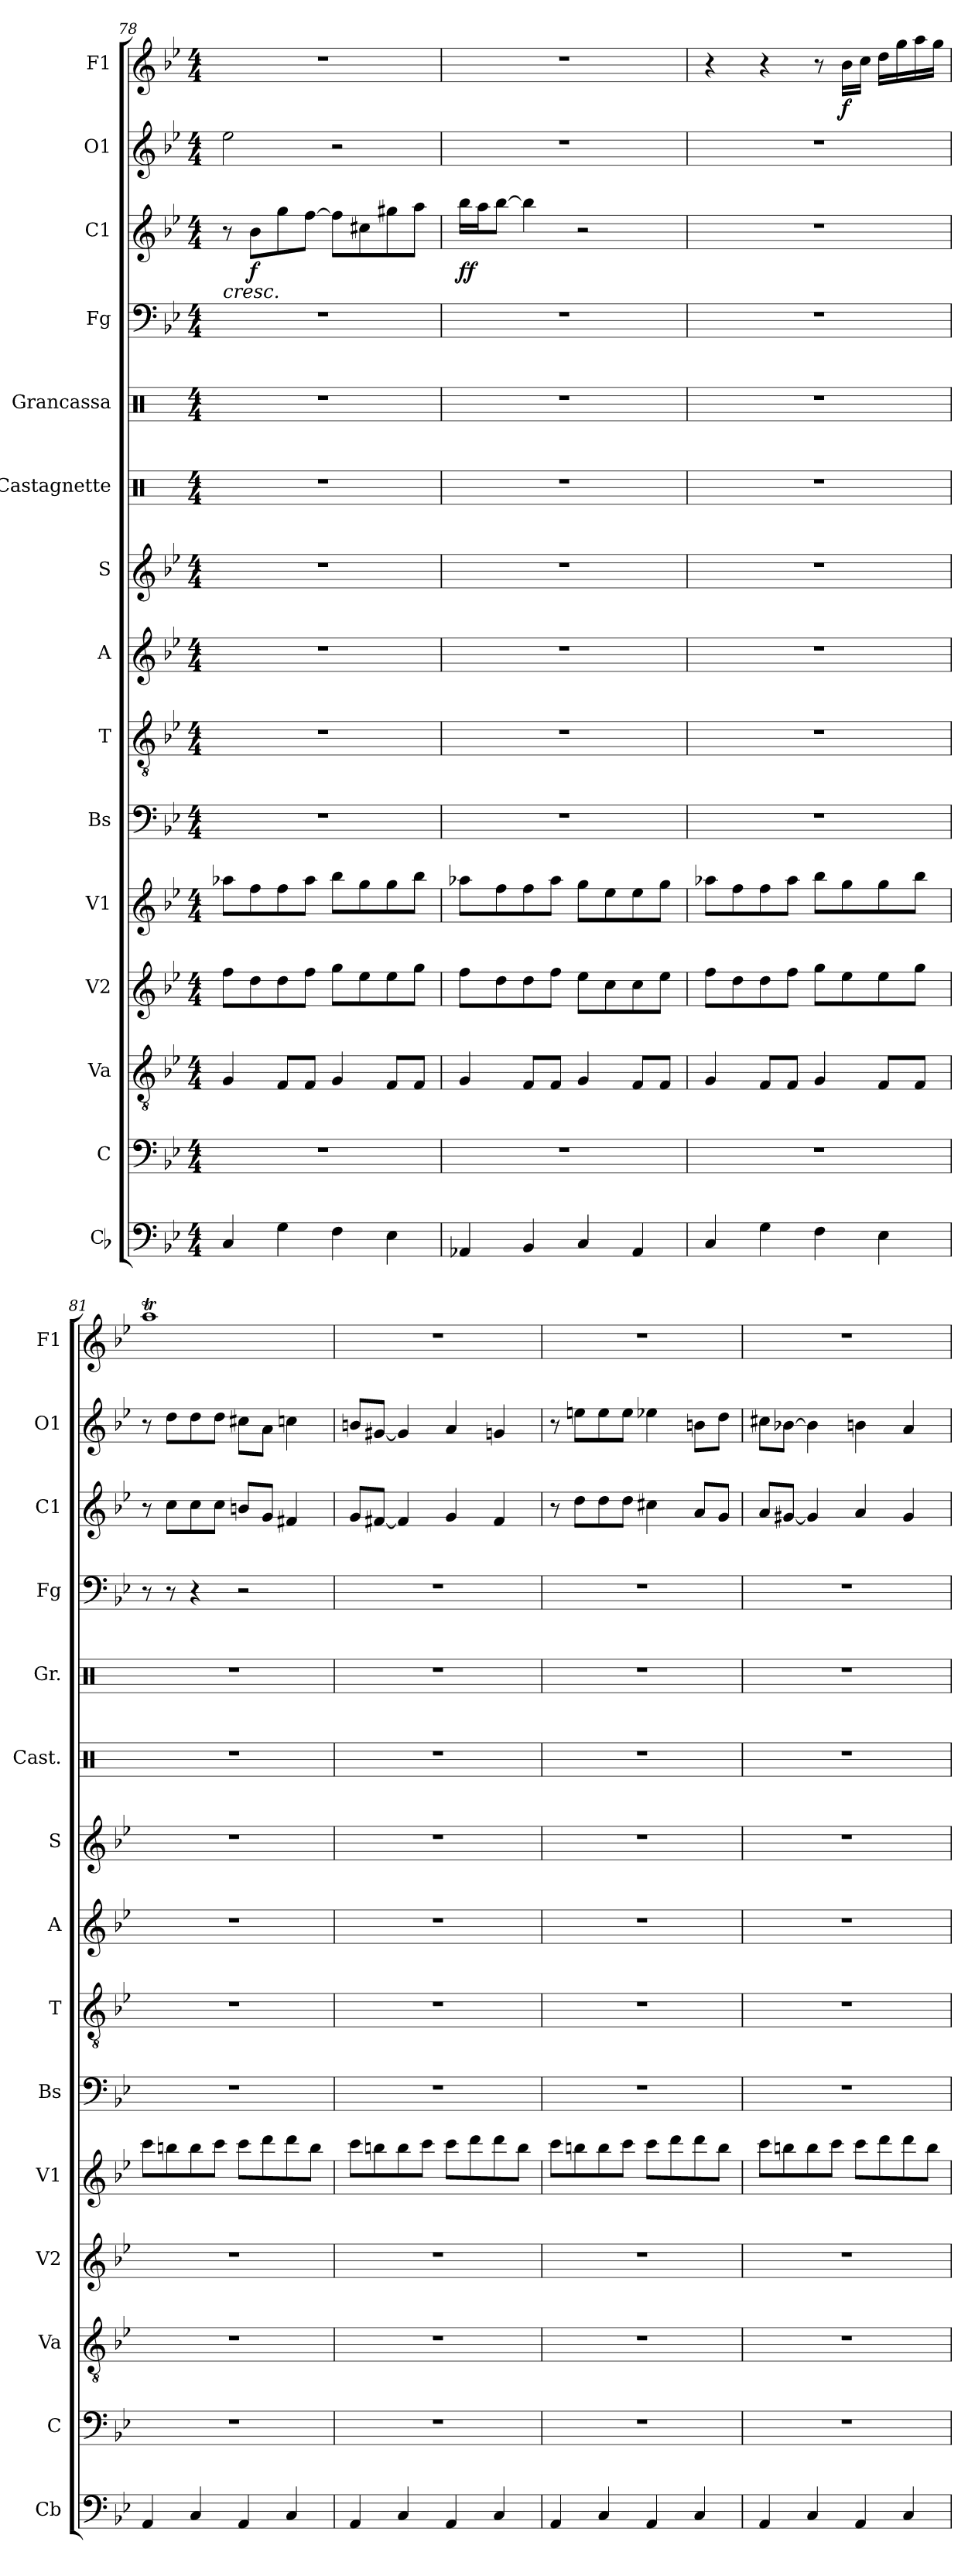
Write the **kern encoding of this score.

**kern	**kern	**kern	**kern	**kern	**kern	**kern	**kern	**kern	**kern	**kern	**kern	**kern	**dynam	**kern	**kern	**dynam
*part15	*part14	*part13	*part12	*part11	*part10	*part9	*part8	*part7	*part6	*part5	*part4	*part3	*part3	*part2	*part1	*part1
*staff15	*staff14	*staff13	*staff12	*staff11	*staff10	*staff9	*staff8	*staff7	*staff6	*staff5	*staff4	*staff3	*staff3	*staff2	*staff1	*staff1
*I"Cb	*I"C	*I"Va	*I"V2	*I"V1	*I"Bs	*I"T	*I"A	*I"S	*I"Castagnette	*I"Grancassa	*I"Fg	*I"C1	*	*I"O1	*I"F1	*
*I'Cb	*I'C	*I'Va	*I'V2	*I'V1	*I'Bs	*I'T	*I'A	*I'S	*I'Cast.	*I'Gr.	*I'Fg	*I'C1	*	*I'O1	*I'F1	*
*clefF4	*clefF4	*clefGv2	*clefG2	*clefG2	*clefF4	*clefGv2	*clefG2	*clefG2	*clefX	*clefX	*clefF4	*clefG2	*	*clefG2	*clefG2	*
*ITrd7c12	*	*	*	*	*	*	*	*	*	*	*	*ITrd1c2	*	*	*	*
*k[b-e-]	*k[b-e-]	*k[b-e-]	*k[b-e-]	*k[b-e-]	*k[b-e-]	*k[b-e-]	*k[b-e-]	*k[b-e-]	*k[]	*k[]	*k[b-e-]	*k[b-e-a-d-]	*	*k[b-e-]	*k[b-e-]	*
*M4/4	*M4/4	*M4/4	*M4/4	*M4/4	*M4/4	*M4/4	*M4/4	*M4/4	*M4/4	*M4/4	*M4/4	*M4/4	*	*M4/4	*M4/4	*
=78	=78	=78	=78	=78	=78	=78	=78	=78	=78	=78	=78	=78	=78	=78	=78	=78
!	!	!	!	!	!	!	!	!	!	!	!	!	!LO:HP:b	!	!	!
4CC/	1r	4G/	8ff\L	8aa-X\L	1r	1r	1r	1r	1r	1r	1r	8r	<	2ee-\	1r	.
!	!	!	!	!	!	!	!	!	!	!	!	!	!LO:DY:b	!	!	!
.	.	.	8dd\	8ff\	.	.	.	.	.	.	.	8a-\L	f	.	.	.
4GG\	.	8F/L	8dd\	8ff\	.	.	.	.	.	.	.	8ff\	.	.	.	.
.	.	8F/J	8ff\J	8aa-\J	.	.	.	.	.	.	.	[8ee-\J	.	.	.	.
4FF\	.	4G/	8gg\L	8bb-\L	.	.	.	.	.	.	.	8ee-\L]	.	2r	.	.
.	.	.	8ee-\	8gg\	.	.	.	.	.	.	.	8bn\	.	.	.	.
4EE-\	.	8F/L	8ee-\	8gg\	.	.	.	.	.	.	.	8ff#X\	.	.	.	.
.	.	8F/J	8gg\J	8bb-\J	.	.	.	.	.	.	.	8gg\J	.	.	.	.
.	.	.	.	.	.	.	.	.	.	.	.	.	[	.	.	.
!!LO:PB:g=z
=79	=79	=79	=79	=79	=79	=79	=79	=79	=79	=79	=79	=79	=79	=79	=79	=79
!	!	!	!	!	!	!	!	!	!	!	!	!	!LO:DY:b	!	!	!
4AAA-X/	1r	4G/	8ff\L	8aa-X\L	1r	1r	1r	1r	1r	1r	1r	16aa-\LL	ff	1r	1r	.
.	.	.	.	.	.	.	.	.	.	.	.	16gg\J	.	.	.	.
.	.	.	8dd\	8ff\	.	.	.	.	.	.	.	[8aa-\J	.	.	.	.
4BBB-/	.	8F/L	8dd\	8ff\	.	.	.	.	.	.	.	4aa-\]	.	.	.	.
.	.	8F/J	8ff\J	8aa-\J	.	.	.	.	.	.	.	.	.	.	.	.
4CC/	.	4G/	8ee-\L	8gg\L	.	.	.	.	.	.	.	2r	.	.	.	.
.	.	.	8cc\	8ee-\	.	.	.	.	.	.	.	.	.	.	.	.
4AAA-/	.	8F/L	8cc\	8ee-\	.	.	.	.	.	.	.	.	.	.	.	.
.	.	8F/J	8ee-\J	8gg\J	.	.	.	.	.	.	.	.	.	.	.	.
=80	=80	=80	=80	=80	=80	=80	=80	=80	=80	=80	=80	=80	=80	=80	=80	=80
4CC/	1r	4G/	8ff\L	8aa-X\L	1r	1r	1r	1r	1r	1r	1r	1r	.	1r	4r	.
.	.	.	8dd\	8ff\	.	.	.	.	.	.	.	.	.	.	.	.
4GG\	.	8F/L	8dd\	8ff\	.	.	.	.	.	.	.	.	.	.	4r	.
.	.	8F/J	8ff\J	8aa-\J	.	.	.	.	.	.	.	.	.	.	.	.
4FF\	.	4G/	8gg\L	8bb-\L	.	.	.	.	.	.	.	.	.	.	8r	.
!	!	!	!	!	!	!	!	!	!	!	!	!	!	!	!	!LO:DY:b
.	.	.	8ee-\	8gg\	.	.	.	.	.	.	.	.	.	.	16b-\LL	f
.	.	.	.	.	.	.	.	.	.	.	.	.	.	.	16cc\JJ	.
4EE-\	.	8F/L	8ee-\	8gg\	.	.	.	.	.	.	.	.	.	.	16dd\LL	.
.	.	.	.	.	.	.	.	.	.	.	.	.	.	.	16gg\	.
.	.	8F/J	8gg\J	8bb-\J	.	.	.	.	.	.	.	.	.	.	16aa\	.
.	.	.	.	.	.	.	.	.	.	.	.	.	.	.	16gg\JJ	.
=81	=81	=81	=81	=81	=81	=81	=81	=81	=81	=81	=81	=81	=81	=81	=81	=81
4AAA/	1r	1r	1r	8ccc\L	1r	1r	1r	1r	1r	1r	8r	8r	.	8r	1aat	.
.	.	.	.	8bbn\	.	.	.	.	.	.	8r	8b-\L	.	8dd\L	.	.
4CC/	.	.	.	8bb\	.	.	.	.	.	.	4r	8b-\	.	8dd\	.	.
.	.	.	.	8ccc\J	.	.	.	.	.	.	.	8b-\J	.	8dd\J	.	.
4AAA/	.	.	.	8ccc\L	.	.	.	.	.	.	2r	8an/L	.	8cc#X\L	.	.
.	.	.	.	8ddd\	.	.	.	.	.	.	.	8f/J	.	8a\J	.	.
4CC/	.	.	.	8ddd\	.	.	.	.	.	.	.	4en/	.	4ccn\	.	.
.	.	.	.	8bb\J	.	.	.	.	.	.	.	.	.	.	.	.
!!LO:PB:g=z
=82	=82	=82	=82	=82	=82	=82	=82	=82	=82	=82	=82	=82	=82	=82	=82	=82
4AAA/	1r	1r	1r	8ccc\L	1r	1r	1r	1r	1r	1r	1r	8f/L	.	8bn/L	1r	.
.	.	.	.	8bbn\	.	.	.	.	.	.	.	[8en/J	.	[8g#X/J	.	.
4CC/	.	.	.	8bb\	.	.	.	.	.	.	.	4e/]	.	4g#/]	.	.
.	.	.	.	8ccc\J	.	.	.	.	.	.	.	.	.	.	.	.
4AAA/	.	.	.	8ccc\L	.	.	.	.	.	.	.	4f/	.	4a/	.	.
.	.	.	.	8ddd\	.	.	.	.	.	.	.	.	.	.	.	.
4CC/	.	.	.	8ddd\	.	.	.	.	.	.	.	4e/	.	4gn/	.	.
.	.	.	.	8bb\J	.	.	.	.	.	.	.	.	.	.	.	.
=83	=83	=83	=83	=83	=83	=83	=83	=83	=83	=83	=83	=83	=83	=83	=83	=83
4AAA/	1r	1r	1r	8ccc\L	1r	1r	1r	1r	1r	1r	1r	8r	.	8r	1r	.
.	.	.	.	8bbn\	.	.	.	.	.	.	.	8cc\L	.	8een\L	.	.
4CC/	.	.	.	8bb\	.	.	.	.	.	.	.	8cc\	.	8ee\	.	.
.	.	.	.	8ccc\J	.	.	.	.	.	.	.	8cc\J	.	8ee\J	.	.
4AAA/	.	.	.	8ccc\L	.	.	.	.	.	.	.	4bn\	.	4ee-X\	.	.
.	.	.	.	8ddd\	.	.	.	.	.	.	.	.	.	.	.	.
4CC/	.	.	.	8ddd\	.	.	.	.	.	.	.	8g/L	.	8bn\L	.	.
.	.	.	.	8bb\J	.	.	.	.	.	.	.	8f/J	.	8dd\J	.	.
=84	=84	=84	=84	=84	=84	=84	=84	=84	=84	=84	=84	=84	=84	=84	=84	=84
4AAA/	1r	1r	1r	8ccc\L	1r	1r	1r	1r	1r	1r	1r	8g/L	.	8cc#X\L	1r	.
.	.	.	.	8bbn\	.	.	.	.	.	.	.	[8f#X/J	.	[8b-X\J	.	.
4CC/	.	.	.	8bb\	.	.	.	.	.	.	.	4f#/]	.	4b-\]	.	.
.	.	.	.	8ccc\J	.	.	.	.	.	.	.	.	.	.	.	.
4AAA/	.	.	.	8ccc\L	.	.	.	.	.	.	.	4g/	.	4bn\	.	.
.	.	.	.	8ddd\	.	.	.	.	.	.	.	.	.	.	.	.
4CC/	.	.	.	8ddd\	.	.	.	.	.	.	.	4f#/	.	4a/	.	.
.	.	.	.	8bb\J	.	.	.	.	.	.	.	.	.	.	.	.
=	=	=	=	=	=	=	=	=	=	=	=	=	=	=	=	=
*-	*-	*-	*-	*-	*-	*-	*-	*-	*-	*-	*-	*-	*-	*-	*-	*-
